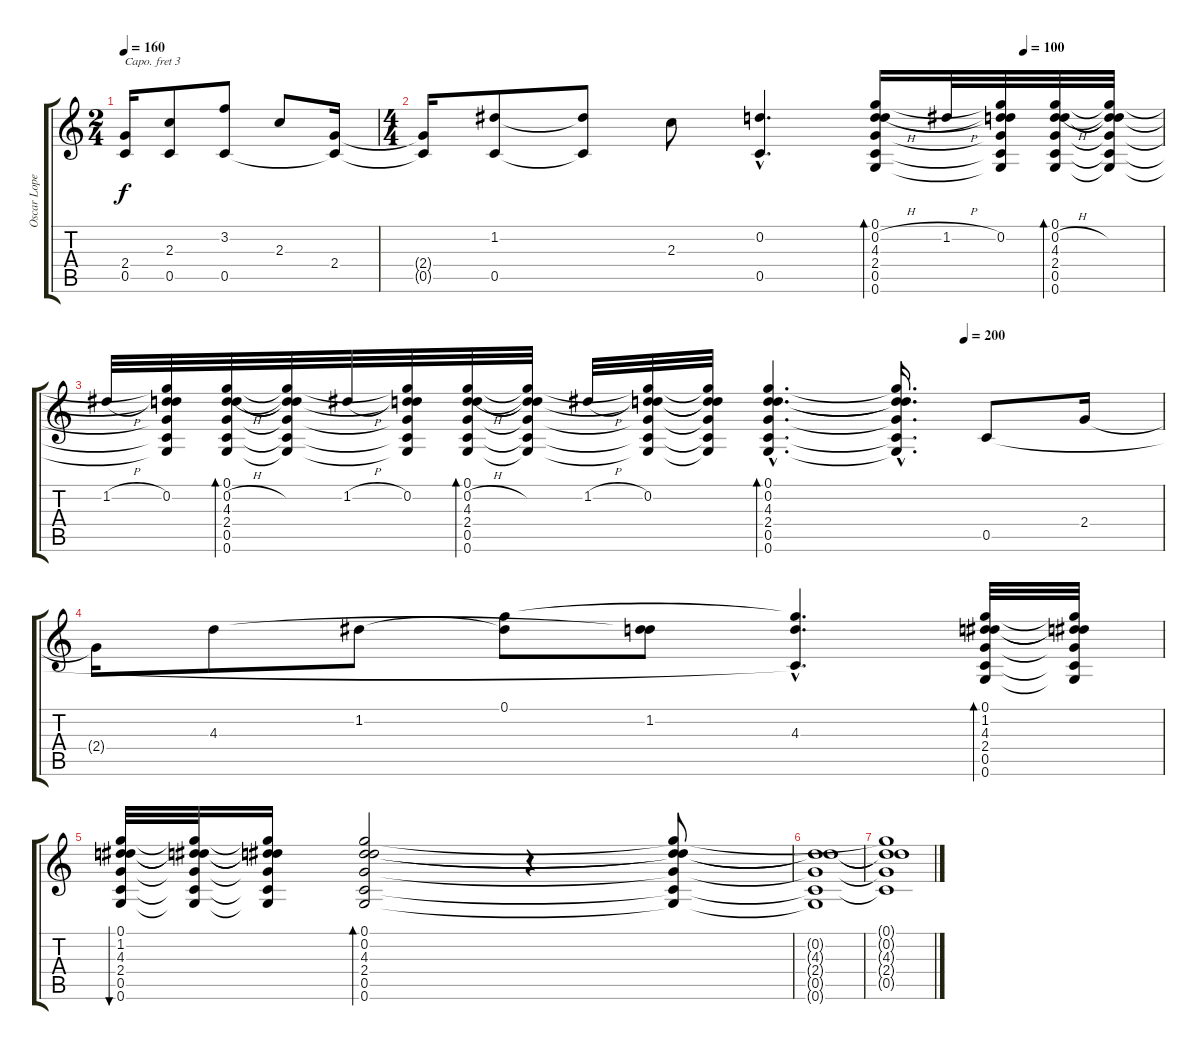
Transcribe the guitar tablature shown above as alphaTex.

\track ("Oscar Lopez" "Oscar Lope") {instrument acousticguitarnylon}
\staff {score tabs}
\capo 3
\tuning (E4 B3 G3 D3 A2 E2) {hide}
\ts (2 4)
\tempo 160
\clef g2
\ks c
(2.4{t} 0.5{t}).16{dy f} (2.3 0.5).8 (3.2 0.5).8 2.3.8 (2.4 0.5{t}).16 |
\ts (4 4)
\tempo (100 0.8125)
(2.4{t} 0.5{t}).16 (1.2 0.5).8 (1.2{t} 0.5{t}).8 2.3.8 (0.2{hac} 0.5{hac}).4{d} (0.1 0.2{h} 4.3 2.4 0.5 0.6).16{bd 240} 1.2{h}.32 (0.1{t} 0.2 4.3{t} 2.4{t} 0.5{t} 0.6{t}).32 (0.1 0.2{h} 4.3 2.4 0.5 0.6).32{bd 240} (0.1{t} 0.2{t} 4.3{t} 2.4{t} 0.5{t} 0.6{t}).32 |
\tempo (200 0.8125)
1.2{h}.32 (0.1{t} 0.2 4.3{t} 2.4{t} 0.5{t} 0.6{t}).32 (0.1 0.2{h} 4.3 2.4 0.5 0.6).32{bd 240} (0.1{t} 0.2{t} 4.3{t} 2.4{t} 0.5{t} 0.6{t}).32 1.2{h}.32 (0.1{t} 0.2 4.3{t} 2.4{t} 0.5{t} 0.6{t}).32 (0.1 0.2{h} 4.3 2.4 0.5 0.6).32{bd 240} (0.1{t} 0.2{t} 4.3{t} 2.4{t} 0.5{t} 0.6{t}).32 1.2{h}.32 (0.1{t} 0.2 4.3{t} 2.4{t} 0.5{t} 0.6{t}).32 (0.1{t} 0.2{t} 4.3{t} 2.4{t} 0.5{t} 0.6{t}).32 (0.1{hac} 0.2{hac} 4.3{hac} 2.4{hac} 0.5{hac} 0.6{hac}).4{d bd 120} (0.1{hac t} 0.2{hac t} 4.3{hac t} 2.4{hac t} 0.5{hac t} 0.6{hac t}).16{d} 0.5.8 2.4.16 |
2.4{t}.16 4.3.8 1.2.8 (0.1 1.2{t}).8 (1.2 4.3{t}).8 (0.1{hac t} 4.3{hac} 0.5{hac t}).4{d} (0.1 1.2 4.3 2.4 0.5 0.6).32{bd 120} (0.1{t} 1.2{t} 4.3{t} 2.4{t} 0.5{t} 0.6{t}).32 |
(0.1 1.2 4.3 2.4 0.5 0.6).32{bu 120} (0.1{t} 1.2{t} 4.3{t} 2.4{t} 0.5{t} 0.6{t}).32 (0.1{t} 1.2{t} 4.3{t} 2.4{t} 0.5{t} 0.6{t}).16 (0.1 0.2 4.3 2.4 0.5 0.6).2{bd 120} r.4 (0.1{t} 0.2{t} 4.3{t} 2.4{t} 0.5{t} 0.6{t}).8 |
(0.2{t} 4.3{t} 2.4{t} 0.5{t} 0.6{t}).1 |
(0.1{t} 0.2{t} 4.3{t} 2.4{t} 0.5{t}).1
